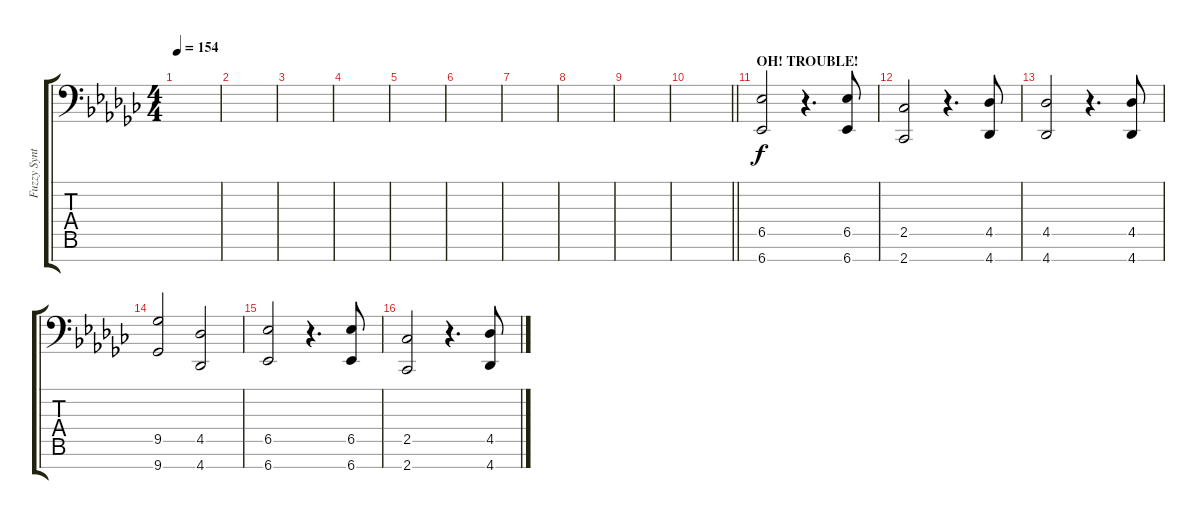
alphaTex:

\track ("Fuzzy Synth" "Fuzzy Synt") {instrument lead2sawtooth}
\staff {score tabs}
\tuning (E4 B3 G3 D3 A2 E2 A1) {hide}
\ts (4 4)
\tempo 154
\clef f4
\ks gb
|
|
|
|
|
|
|
|
|
\barLineRight lightlight
|
\section ("" "OH! TROUBLE!")
(6.5 6.7).2 r.4{d} (6.5 6.7).8 |
(2.5 2.7).2 r.4{d} (4.5 4.7).8 |
(4.5 4.7).2 r.4{d} (4.5 4.7).8 |
(9.5 9.7).2 (4.5 4.7).2 |
(6.5 6.7).2 r.4{d} (6.5 6.7).8 |
(2.5 2.7).2 r.4{d} (4.5 4.7).8
